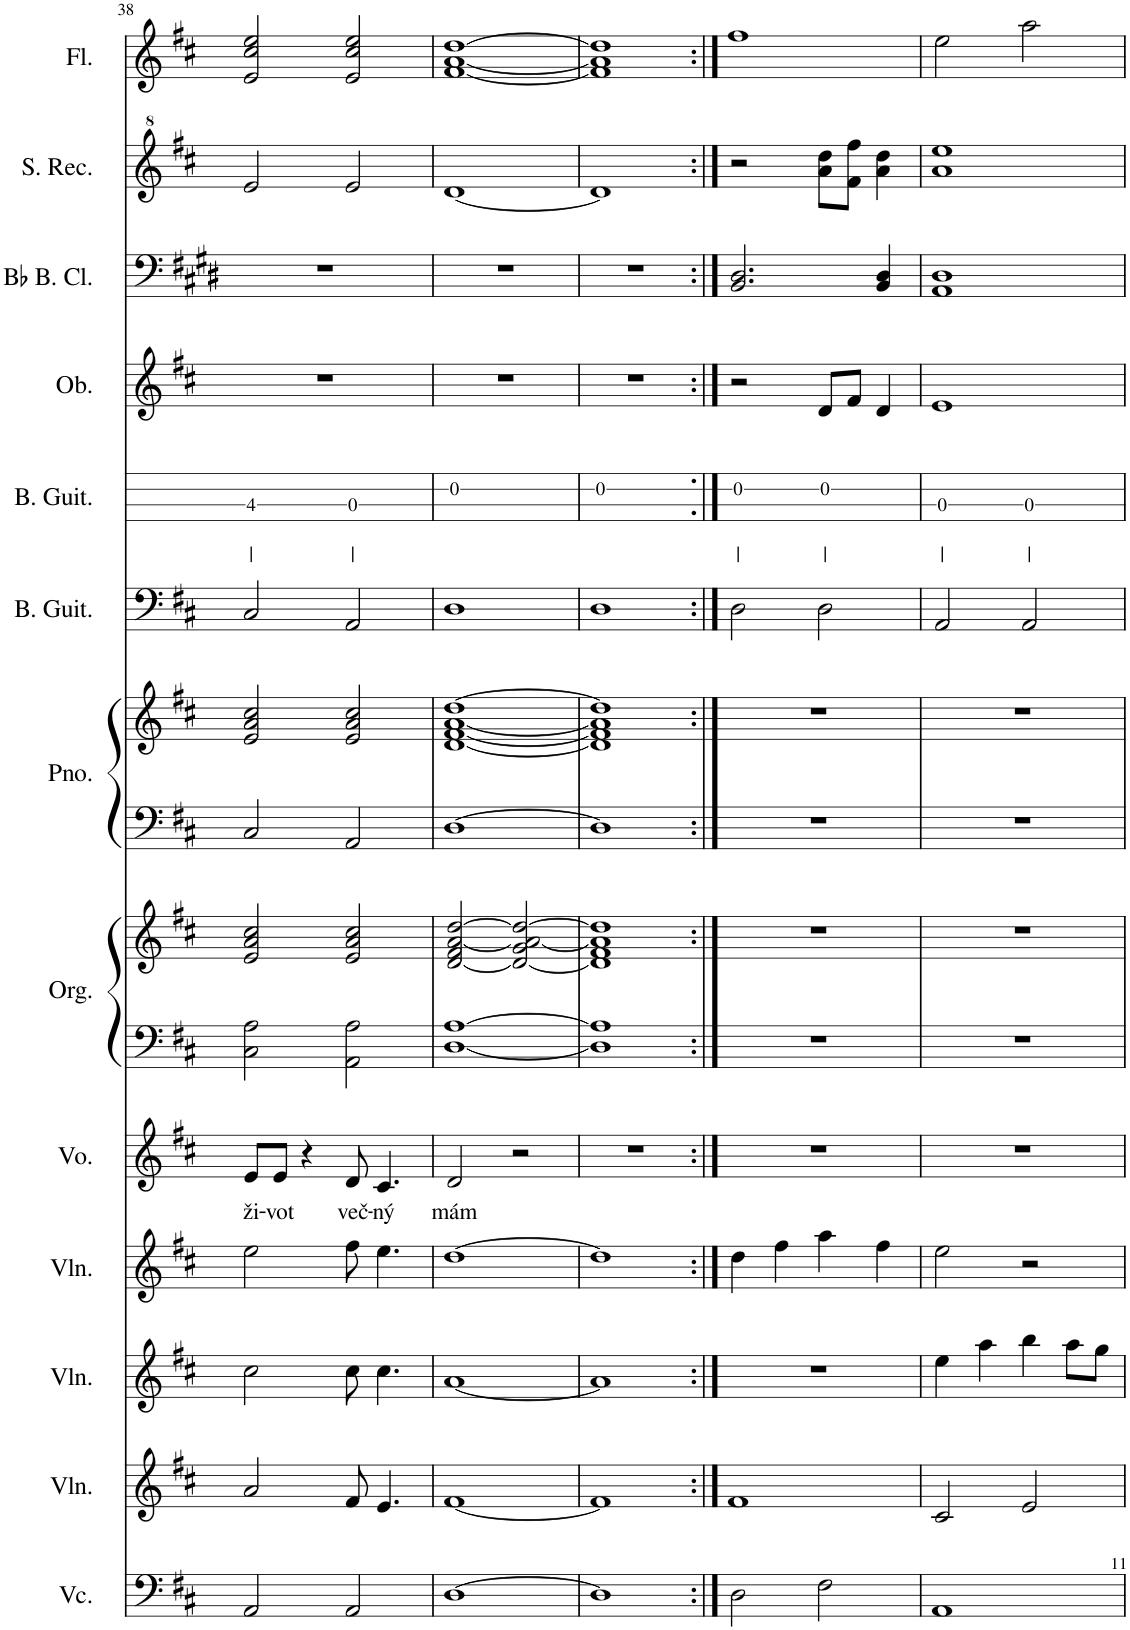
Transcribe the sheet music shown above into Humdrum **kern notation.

**kern	**kern	**kern	**kern	**kern	**text	**kern	**kern	**kern	**kern	**kern	**kern	**kern	**kern	**kern	**kern
*part13	*part12	*part11	*part10	*part9	*part9	*part8	*part8	*part7	*part7	*part6	*part5	*part4	*part3	*part2	*part1
*staff15	*staff14	*staff13	*staff12	*staff11	*staff11	*staff10	*staff9	*staff8	*staff7	*staff6	*staff5	*staff4	*staff3	*staff2	*staff1
*I"Violoncello	*I"Violin	*I"Violin	*I"Violin	*I"Voice	*	*I"Organ	*	*I"Piano	*	*I"Bass Guitar	*I"Bass Guitar	*I"Oboe	*I"Bb Bass Clarinet (Bass Clef)	*I"Soprano Recorder	*I"Flute
*I'Vc.	*I'Vln.	*I'Vln.	*I'Vln.	*I'Vo.	*	*I'Org.	*	*I'Pno.	*	*I'B. Guit.	*I'B. Guit.	*I'Ob.	*I'Bb B. Cl.	*I'S. Rec.	*I'Fl.
!!LO:PB:g=z
*clefF4	*clefG2	*clefG2	*clefG2	*clefG2	*	*clefF4	*clefG2	*clefF4	*clefG2	*clefF4	*	*clefG2	*clefF4	*clefG^2	*clefG2
*	*	*	*	*	*	*	*	*	*	*Trd7c12	*Trd7c12	*	*Trd1c2	*	*
*k[f#c#]	*k[f#c#]	*k[f#c#]	*k[f#c#]	*k[f#c#]	*	*k[f#c#]	*k[f#c#]	*k[f#c#]	*k[f#c#]	*k[f#c#]	*k[f#c#]	*k[f#c#]	*k[f#c#g#d#]	*k[f#c#]	*k[f#c#]
*M4/4	*M4/4	*M4/4	*M4/4	*M4/4	*	*M4/4	*M4/4	*M4/4	*M4/4	*M4/4	*M4/4	*M4/4	*M4/4	*M4/4	*M4/4
=38	=38	=38	=38	=38	=38	=38	=38	=38	=38	=38	=38	=38	=38	=38	=38
!	!	!	!	!	!LO:LY:b	!	!	!	!	!	!	!	!	!	!
2AA/	2a/	2cc#\	2ee\	8e/L	ži-	2C#\ 2A\	2e/ 2a/ 2cc#/	2C#/	2e/ 2a/ 2cc#/	2C#/	2C#\	1r	1r	2ee/	2e/ 2cc#/ 2ee/
!	!	!	!	!	!LO:LY:b	!	!	!	!	!	!	!	!	!	!
.	.	.	.	8e/J	-vot	.	.	.	.	.	.	.	.	.	.
.	.	.	.	4r	.	.	.	.	.	.	.	.	.	.	.
!	!	!	!	!	!LO:LY:b	!	!	!	!	!	!	!	!	!	!
2AA/	8f#/	8cc#\	8ff#\	8d/	več-	2AA\ 2A\	2e/ 2a/ 2cc#/	2AA/	2e/ 2a/ 2cc#/	2AA/	2AA\	.	.	2ee/	2e/ 2cc#/ 2ee/
!	!	!	!	!	!LO:LY:b	!	!	!	!	!	!	!	!	!	!
.	4.e/	4.cc#\	4.ee\	4.c#/	-ný	.	.	.	.	.	.	.	.	.	.
=39	=39	=39	=39	=39	=39	=39	=39	=39	=39	=39	=39	=39	=39	=39	=39
!	!	!	!	!	!LO:LY:b	!	!	!	!	!	!	!	!	!	!
*	*	*	*	*	*	*	*	*	*^	*	*	*	*	*	*
[1D	[1f#	[1a	[1dd	2d/	mám	[1D [1A	[2d/ 2f#/ [2a/ [2dd/	[1D	[1dd	[1d [1f# [1a	1D	1D	1r	1r	[1dd	[1f# [1a [1dd
.	.	.	.	2r	.	.	2d/_ 2g/ 2a/_ 2dd/_	.	.	.	.	.	.	.	.	.
=40	=40	=40	=40	=40	=40	=40	=40	=40	=40	=40	=40	=40	=40	=40	=40	=40
1D]	1f#]	1a]	1dd]	1r	.	1D] 1A]	1d] 1f# 1a] 1dd]	1D]	1dd]	1d] 1f#] 1a]	1D	1D	1r	1r	1dd]	1f#] 1a] 1dd]
*	*	*	*	*	*	*	*	*	*v	*v	*	*	*	*	*	*
=41:|!	=41:|!	=41:|!	=41:|!	=41:|!	=41:|!	=41:|!	=41:|!	=41:|!	=41:|!	=41:|!	=41:|!	=41:|!	=41:|!	=41:|!	=41:|!
2D\	1f#	1r	4dd\	1r	.	1r	1r	1r	1r	2D\	2D\	2r	2.BB/ 2.D#/	2r	1ff#
.	.	.	4ff#\	.	.	.	.	.	.	.	.	.	.	.	.
2F#\	.	.	4aa\	.	.	.	.	.	.	2D\	2D\	8d/L	.	8aa\ 8ddd\L	.
.	.	.	.	.	.	.	.	.	.	.	.	8f#/J	.	8ff#\ 8fff#\J	.
.	.	.	4ff#\	.	.	.	.	.	.	.	.	4d/	4BB/ 4D#/	4aa\ 4ddd\	.
=42	=42	=42	=42	=42	=42	=42	=42	=42	=42	=42	=42	=42	=42	=42	=42
1AA	2c#/	4ee\	2ee\	1r	.	1r	1r	1r	1r	2AA/	2AA\	1e	1AA 1D#	1aa 1eee	2ee\
.	.	4aa\	.	.	.	.	.	.	.	.	.	.	.	.	.
.	2e/	4bb\	2r	.	.	.	.	.	.	2AA/	2AA\	.	.	.	2aa\
.	.	8aa\L	.	.	.	.	.	.	.	.	.	.	.	.	.
.	.	8gg\J	.	.	.	.	.	.	.	.	.	.	.	.	.
=	=	=	=	=	=	=	=	=	=	=	=	=	=	=	=
*-	*-	*-	*-	*-	*-	*-	*-	*-	*-	*-	*-	*-	*-	*-	*-
